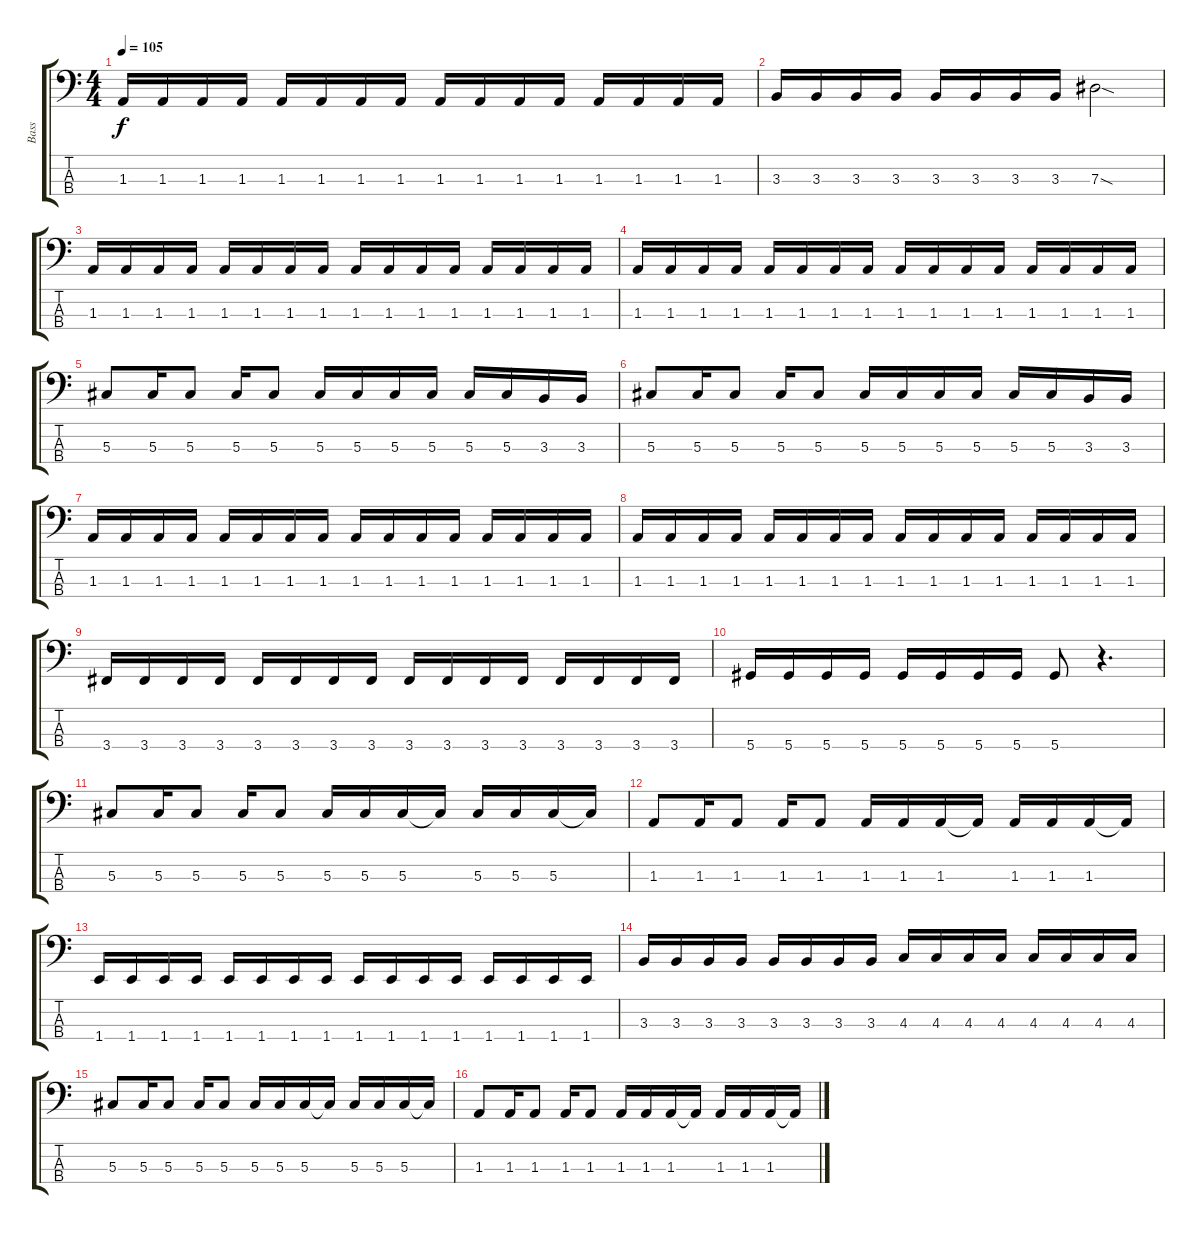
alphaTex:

\track ("Bass" "Bass") {instrument electricbassfinger}
\staff {score tabs}
\tuning (Gb2 Db2 Ab1 Eb1) {hide}
\ts (4 4)
\tempo 105
\clef f4
\ks c
1.3.16{dy f} 1.3.16 1.3.16 1.3.16 1.3.16 1.3.16 1.3.16 1.3.16 1.3.16 1.3.16 1.3.16 1.3.16 1.3.16 1.3.16 1.3.16 1.3.16 |
3.3.16 3.3.16 3.3.16 3.3.16 3.3.16 3.3.16 3.3.16 3.3.16 7.3{sod}.2 |
1.3.16 1.3.16 1.3.16 1.3.16 1.3.16 1.3.16 1.3.16 1.3.16 1.3.16 1.3.16 1.3.16 1.3.16 1.3.16 1.3.16 1.3.16 1.3.16 |
1.3.16 1.3.16 1.3.16 1.3.16 1.3.16 1.3.16 1.3.16 1.3.16 1.3.16 1.3.16 1.3.16 1.3.16 1.3.16 1.3.16 1.3.16 1.3.16 |
5.3.8 5.3.16 5.3.8 5.3.16 5.3.8 5.3.16 5.3.16 5.3.16 5.3.16 5.3.16 5.3.16 3.3.16 3.3.16 |
5.3.8 5.3.16 5.3.8 5.3.16 5.3.8 5.3.16 5.3.16 5.3.16 5.3.16 5.3.16 5.3.16 3.3.16 3.3.16 |
1.3.16 1.3.16 1.3.16 1.3.16 1.3.16 1.3.16 1.3.16 1.3.16 1.3.16 1.3.16 1.3.16 1.3.16 1.3.16 1.3.16 1.3.16 1.3.16 |
1.3.16 1.3.16 1.3.16 1.3.16 1.3.16 1.3.16 1.3.16 1.3.16 1.3.16 1.3.16 1.3.16 1.3.16 1.3.16 1.3.16 1.3.16 1.3.16 |
3.4.16 3.4.16 3.4.16 3.4.16 3.4.16 3.4.16 3.4.16 3.4.16 3.4.16 3.4.16 3.4.16 3.4.16 3.4.16 3.4.16 3.4.16 3.4.16 |
5.4.16 5.4.16 5.4.16 5.4.16 5.4.16 5.4.16 5.4.16 5.4.16 5.4.8 r.4{d} |
5.3.8 5.3.16 5.3.8 5.3.16 5.3.8 5.3.16 5.3.16 5.3.16 5.3{t}.16 5.3.16 5.3.16 5.3.16 5.3{t}.16 |
1.3.8 1.3.16 1.3.8 1.3.16 1.3.8 1.3.16 1.3.16 1.3.16 1.3{t}.16 1.3.16 1.3.16 1.3.16 1.3{t}.16 |
1.4.16 1.4.16 1.4.16 1.4.16 1.4.16 1.4.16 1.4.16 1.4.16 1.4.16 1.4.16 1.4.16 1.4.16 1.4.16 1.4.16 1.4.16 1.4.16 |
3.3.16 3.3.16 3.3.16 3.3.16 3.3.16 3.3.16 3.3.16 3.3.16 4.3.16 4.3.16 4.3.16 4.3.16 4.3.16 4.3.16 4.3.16 4.3.16 |
5.3.8 5.3.16 5.3.8 5.3.16 5.3.8 5.3.16 5.3.16 5.3.16 5.3{t}.16 5.3.16 5.3.16 5.3.16 5.3{t}.16 |
1.3.8 1.3.16 1.3.8 1.3.16 1.3.8 1.3.16 1.3.16 1.3.16 1.3{t}.16 1.3.16 1.3.16 1.3.16 1.3{t}.16
